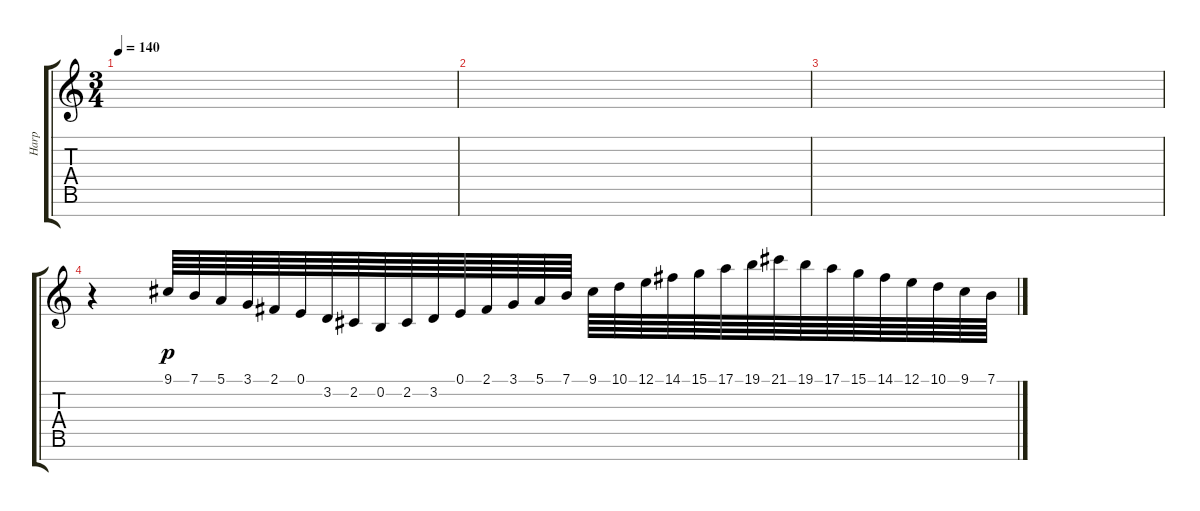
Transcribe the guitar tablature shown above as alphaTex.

\track ("Harp" "Harp") {instrument orchestralharp}
\staff {score tabs}
\tuning (E4 B3 G3 D3 A2 E2 B1) {hide}
\ts (3 4)
\tempo 140
\clef g2
\ks c
|
|
|
r.4{volume 7} 9.1.64{dy p} 7.1.64 5.1.64 3.1.64 2.1.64 0.1.64 3.2.64 2.2.64 0.2.64 2.2.64 3.2.64 0.1.64 2.1.64 3.1.64 5.1.64 7.1.64 9.1.64 10.1.64 12.1.64 14.1.64 15.1.64 17.1.64 19.1.64 21.1.64 19.1.64 17.1.64 15.1.64 14.1.64 12.1.64 10.1.64 9.1.64 7.1.64
